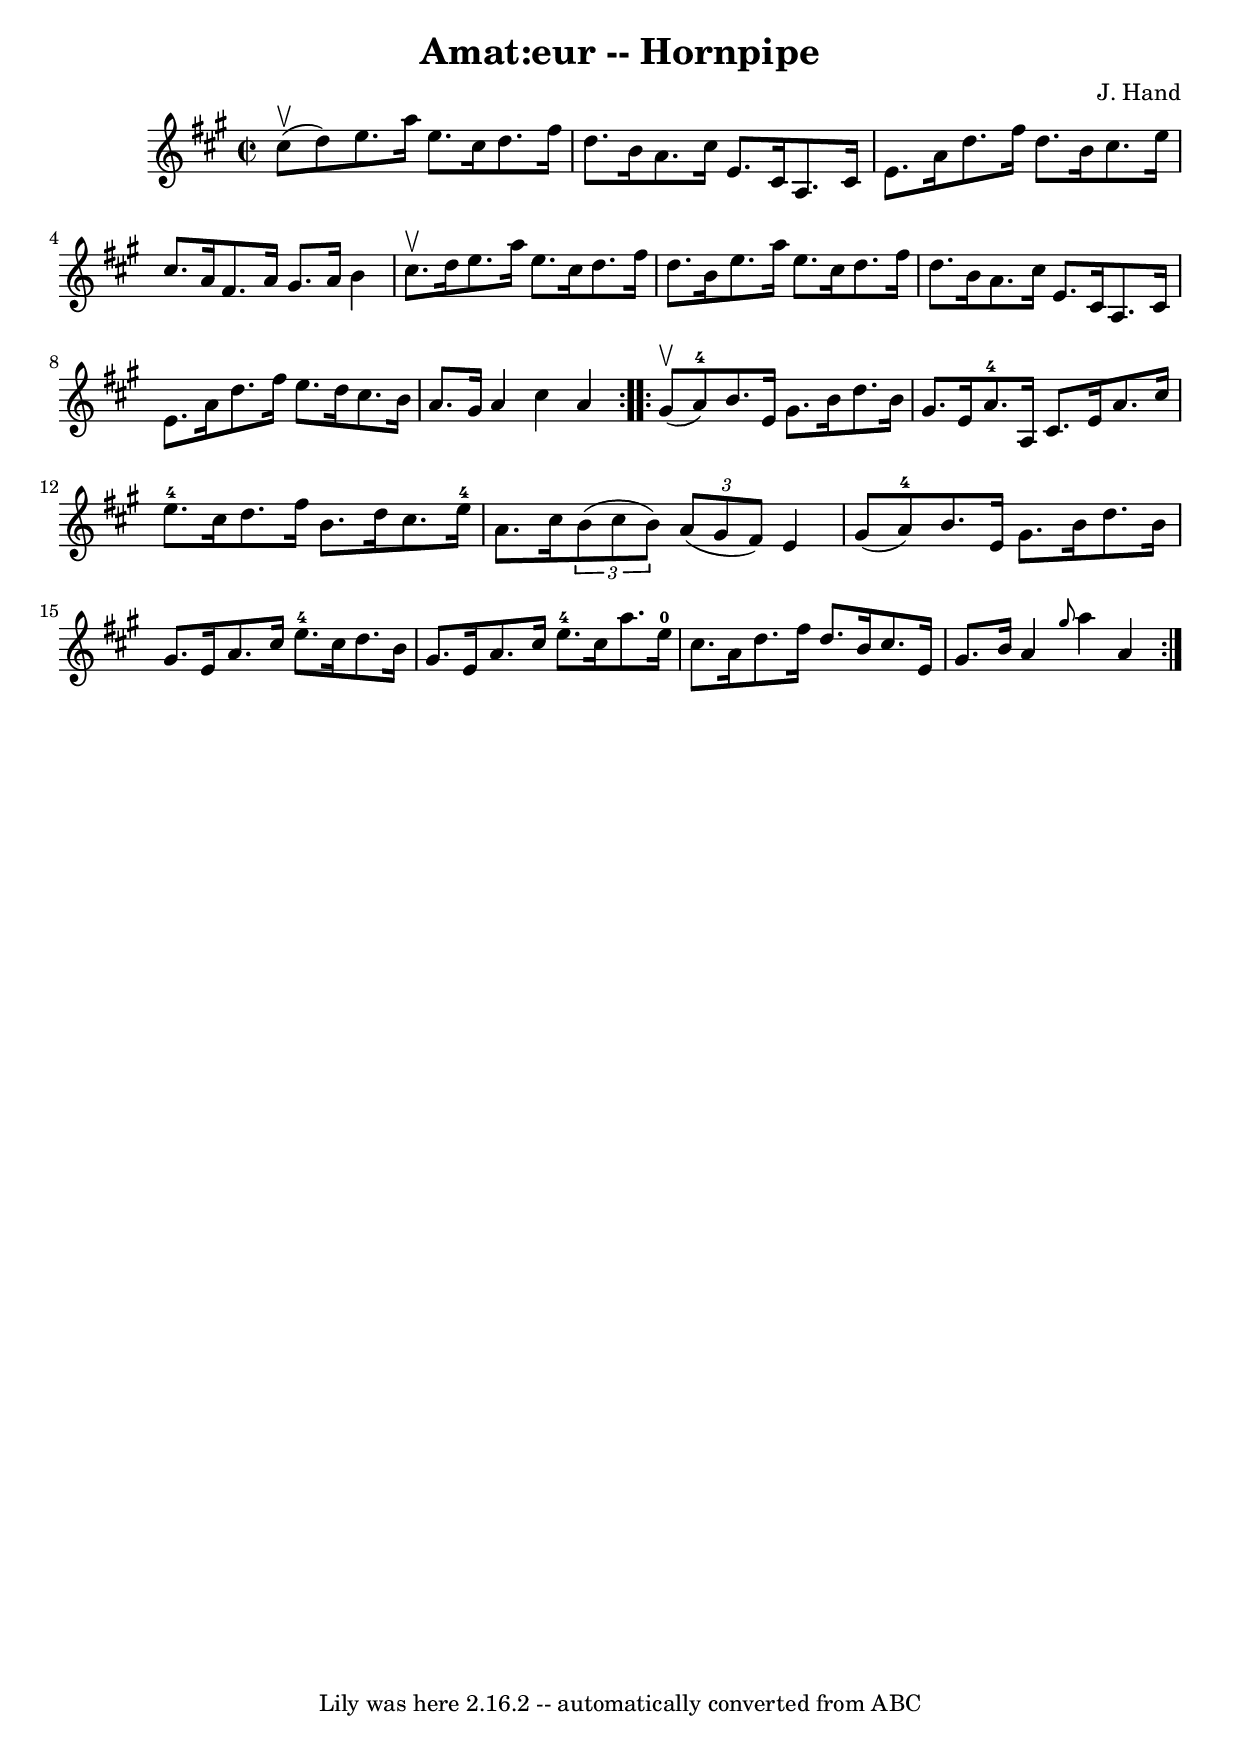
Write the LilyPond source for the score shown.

\version "2.7.40"
\include "Mammoth.ily"
\header {
	book = "Cole's 1000 Fiddle Tunes"
	composer = "J. Hand"
	crossRefNumber = "1"
	footnotes = ""
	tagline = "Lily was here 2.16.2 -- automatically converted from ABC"
	title = "Amat:eur -- Hornpipe"
}
voicedefault =  {
\set Score.defaultBarType = "empty"

\repeat volta 2 {
\override Staff.TimeSignature #'style = #'C
 \time 2/2 \key a \major cis''8 (^\upbow d''8) |
 e''8.    
a''16 e''8. cis''16 d''8. fis''16 d''8. b'16  |
 a'8. 
 cis''16 e'8. cis'16 a8. cis'16 e'8. a'16  |
 d''8. 
 fis''16 d''8. b'16 cis''8. e''16 cis''8. a'16  |
   
fis'8. a'16 gis'8. a'16 b'4 cis''8.^\upbow d''16  |
    
 e''8. a''16 e''8. cis''16 d''8. fis''16 d''8. b'16  
|
 e''8. a''16 e''8. cis''16 d''8. fis''16 d''8.    
b'16  |
 a'8. cis''16 e'8. cis'16 a8. cis'16 e'8.    
a'16  |
 d''8. fis''16 e''8. d''16 cis''8. b'16 a'8.  
 gis'16  |
 a'4 cis''4 a'4  }     \repeat volta 2 { gis'8 
(^\upbow a'8-4) |
 b'8. e'16 gis'8. b'16 d''8.    
b'16 gis'8. e'16  |
 a'8.-4 a16 cis'8. e'16 a'8.    
cis''16 e''8.-4 cis''16  |
 d''8. fis''16 b'8. d''16 
 cis''8. e''16-4 a'8. cis''16  |
   \times 2/3 { b'8 (
cis''8 b'8) }   \times 2/3 { a'8 (gis'8 fis'8) } e'4    
gis'8 (a'8-4) |
 b'8. e'16 gis'8. b'16 d''8.    
b'16 gis'8. e'16  |
 a'8. cis''16 e''8.-4 cis''16    
d''8. b'16 gis'8. e'16  |
 a'8. cis''16 e''8.-4   
cis''16 a''8. e''16-0 cis''8. a'16  |
 d''8. fis''16   
 d''8. b'16 cis''8. e'16 gis'8. b'16  |
 a'4  \grace {   
 gis''8  } a''4 a'4  }   
}

\score{
    <<

	\context Staff="default"
	{
	    \voicedefault 
	}

    >>
	\layout {
	}
	\midi {}
}
